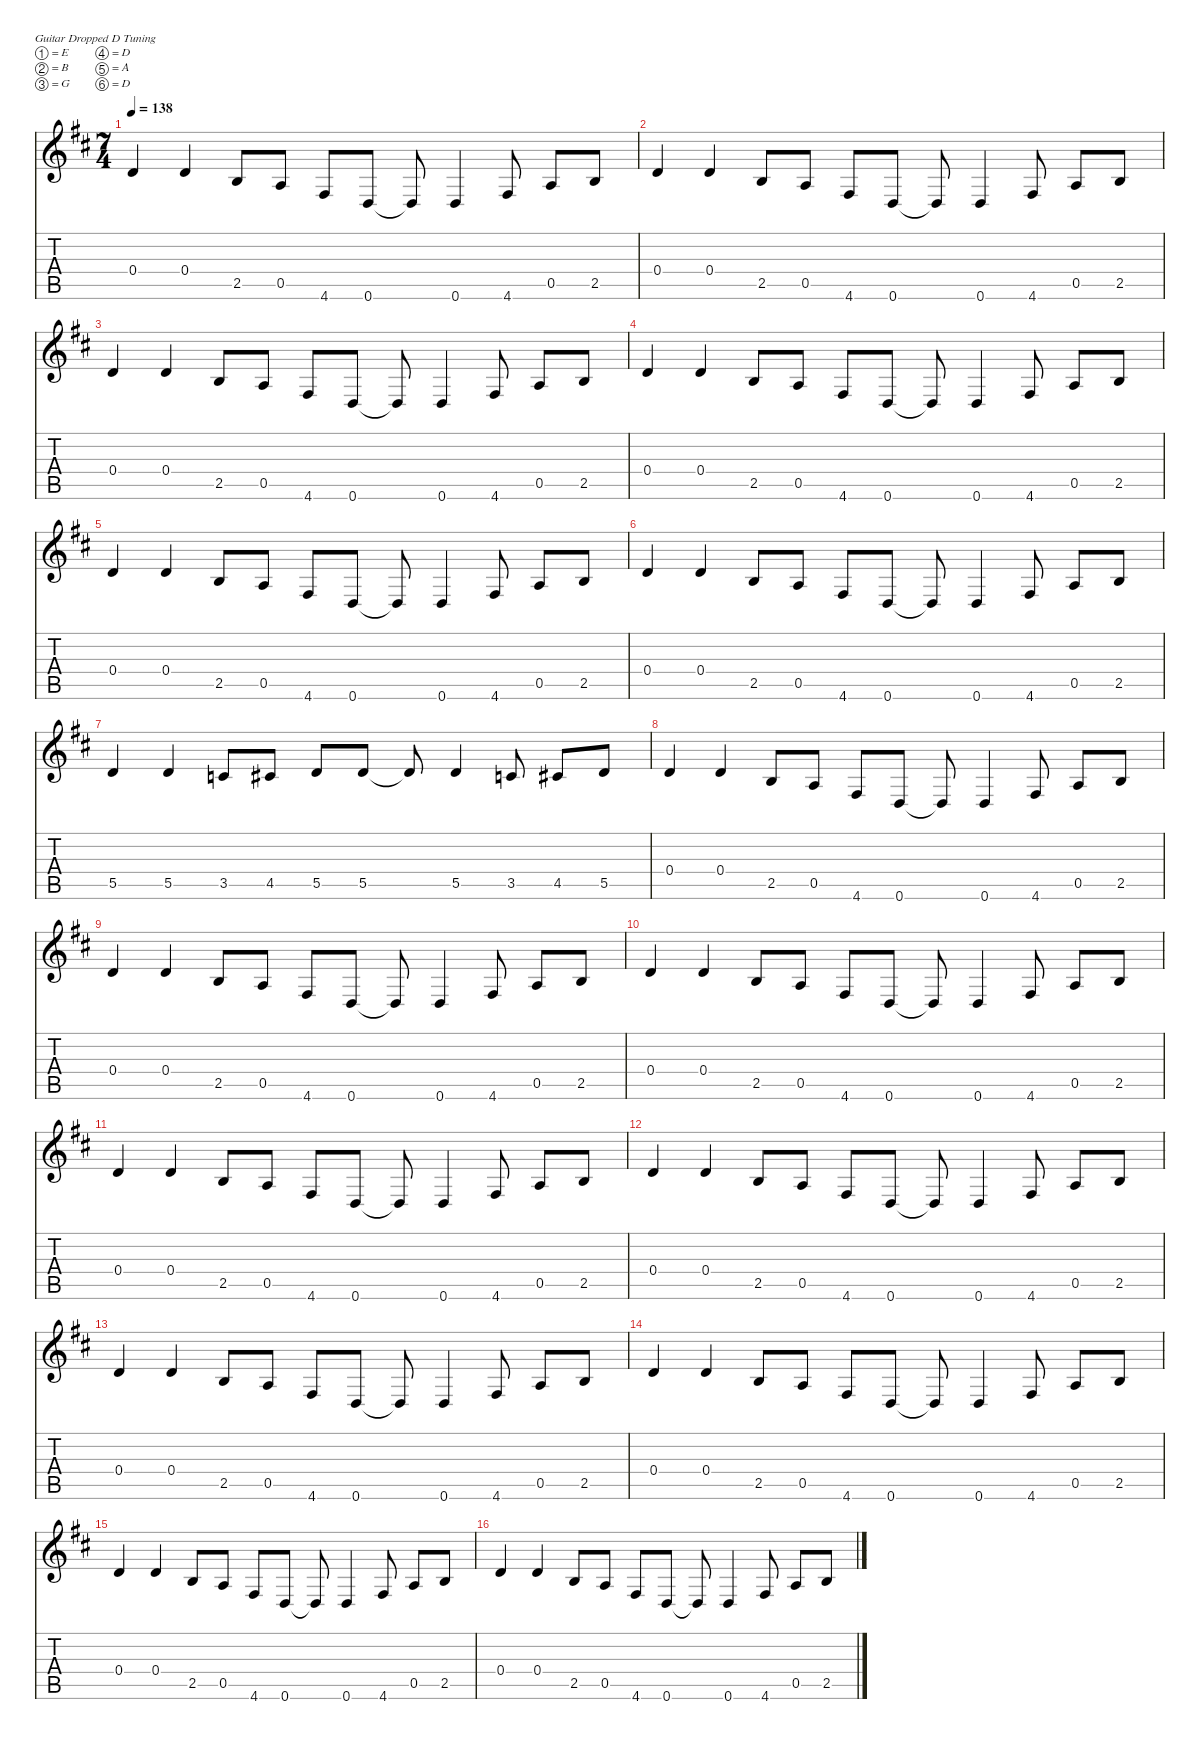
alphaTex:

\defaultSystemsLayout 4
\hideDynamics
\bracketExtendMode nobrackets
\singleTrackTrackNamePolicy hidden
\multiTrackTrackNamePolicy hidden
\firstSystemTrackNameMode fullname
\firstSystemTrackNameOrientation horizontal
\otherSystemsTrackNameOrientation horizontal
\track ("Guitar 1" "el.guit.") {instrument electricguitarclean}
\staff {score tabs}
\tuning (E4 B3 G3 D3 A2 D2)
\ts (7 4)
\tempo 138
\clef g2
\ks d
0.4{acc forcenatural}.4{dy fff beam Up} 0.4{acc forcenatural}.4{beam Up} 2.5{acc forcenatural}.8{beam Up} 0.5{acc forcenatural}.8{beam Up} 4.6{acc #}.8{beam Up} 0.6{acc forcenatural}.8{beam Up} 0.6{t acc forcenatural}.8{dy f beam Up} 0.6{acc forcenatural}.4{dy fff beam Up} 4.6{acc #}.8{beam Up} 0.5{acc forcenatural}.8{beam Up} 2.5{acc forcenatural}.8{beam Up} |
0.4{acc forcenatural}.4{beam Up} 0.4{acc forcenatural}.4{beam Up} 2.5{acc forcenatural}.8{beam Up} 0.5{acc forcenatural}.8{beam Up} 4.6{acc #}.8{beam Up} 0.6{acc forcenatural}.8{beam Up} 0.6{t acc forcenatural}.8{dy f beam Up} 0.6{acc forcenatural}.4{dy fff beam Up} 4.6{acc #}.8{beam Up} 0.5{acc forcenatural}.8{beam Up} 2.5{acc forcenatural}.8{beam Up} |
0.4{acc forcenatural}.4{beam Up} 0.4{acc forcenatural}.4{beam Up} 2.5{acc forcenatural}.8{beam Up} 0.5{acc forcenatural}.8{beam Up} 4.6{acc #}.8{beam Up} 0.6{acc forcenatural}.8{beam Up} 0.6{t acc forcenatural}.8{dy f beam Up} 0.6{acc forcenatural}.4{dy fff beam Up} 4.6{acc #}.8{beam Up} 0.5{acc forcenatural}.8{beam Up} 2.5{acc forcenatural}.8{beam Up} |
0.4{acc forcenatural}.4{beam Up} 0.4{acc forcenatural}.4{beam Up} 2.5{acc forcenatural}.8{beam Up} 0.5{acc forcenatural}.8{beam Up} 4.6{acc #}.8{beam Up} 0.6{acc forcenatural}.8{beam Up} 0.6{t acc forcenatural}.8{dy f beam Up} 0.6{acc forcenatural}.4{dy fff beam Up} 4.6{acc #}.8{beam Up} 0.5{acc forcenatural}.8{beam Up} 2.5{acc forcenatural}.8{beam Up} |
0.4{acc forcenatural}.4{beam Up} 0.4{acc forcenatural}.4{beam Up} 2.5{acc forcenatural}.8{beam Up} 0.5{acc forcenatural}.8{beam Up} 4.6{acc #}.8{beam Up} 0.6{acc forcenatural}.8{beam Up} 0.6{t acc forcenatural}.8{dy f beam Up} 0.6{acc forcenatural}.4{dy fff beam Up} 4.6{acc #}.8{beam Up} 0.5{acc forcenatural}.8{beam Up} 2.5{acc forcenatural}.8{beam Up} |
0.4{acc forcenatural}.4{beam Up} 0.4{acc forcenatural}.4{beam Up} 2.5{acc forcenatural}.8{beam Up} 0.5{acc forcenatural}.8{beam Up} 4.6{acc #}.8{beam Up} 0.6{acc forcenatural}.8{beam Up} 0.6{t acc forcenatural}.8{dy f beam Up} 0.6{acc forcenatural}.4{dy fff beam Up} 4.6{acc #}.8{beam Up} 0.5{acc forcenatural}.8{beam Up} 2.5{acc forcenatural}.8{beam Up} |
5.5{acc forcenatural}.4{beam Up} 5.5{acc forcenatural}.4{beam Up} 3.5{acc forcenatural}.8{beam Up} 4.5{acc #}.8{beam Up} 5.5{acc forcenatural}.8{beam Up} 5.5{acc forcenatural}.8{beam Up} 5.5{t acc forcenatural}.8{dy f beam Up} 5.5{acc forcenatural}.4{dy fff beam Up} 3.5{acc forcenatural}.8{beam Up} 4.5{acc #}.8{beam Up} 5.5{acc forcenatural}.8{beam Up} |
0.4{acc forcenatural}.4{beam Up} 0.4{acc forcenatural}.4{beam Up} 2.5{acc forcenatural}.8{beam Up} 0.5{acc forcenatural}.8{beam Up} 4.6{acc #}.8{beam Up} 0.6{acc forcenatural}.8{beam Up} 0.6{t acc forcenatural}.8{dy f beam Up} 0.6{acc forcenatural}.4{dy fff beam Up} 4.6{acc #}.8{beam Up} 0.5{acc forcenatural}.8{beam Up} 2.5{acc forcenatural}.8{beam Up} |
0.4{acc forcenatural}.4{beam Up} 0.4{acc forcenatural}.4{beam Up} 2.5{acc forcenatural}.8{beam Up} 0.5{acc forcenatural}.8{beam Up} 4.6{acc #}.8{beam Up} 0.6{acc forcenatural}.8{beam Up} 0.6{t acc forcenatural}.8{dy f beam Up} 0.6{acc forcenatural}.4{dy fff beam Up} 4.6{acc #}.8{beam Up} 0.5{acc forcenatural}.8{beam Up} 2.5{acc forcenatural}.8{beam Up} |
0.4{acc forcenatural}.4{beam Up} 0.4{acc forcenatural}.4{beam Up} 2.5{acc forcenatural}.8{beam Up} 0.5{acc forcenatural}.8{beam Up} 4.6{acc #}.8{beam Up} 0.6{acc forcenatural}.8{beam Up} 0.6{t acc forcenatural}.8{dy f beam Up} 0.6{acc forcenatural}.4{dy fff beam Up} 4.6{acc #}.8{beam Up} 0.5{acc forcenatural}.8{beam Up} 2.5{acc forcenatural}.8{beam Up} |
0.4{acc forcenatural}.4{beam Up} 0.4{acc forcenatural}.4{beam Up} 2.5{acc forcenatural}.8{beam Up} 0.5{acc forcenatural}.8{beam Up} 4.6{acc #}.8{beam Up} 0.6{acc forcenatural}.8{beam Up} 0.6{t acc forcenatural}.8{dy f beam Up} 0.6{acc forcenatural}.4{dy fff beam Up} 4.6{acc #}.8{beam Up} 0.5{acc forcenatural}.8{beam Up} 2.5{acc forcenatural}.8{beam Up} |
0.4{acc forcenatural}.4{beam Up} 0.4{acc forcenatural}.4{beam Up} 2.5{acc forcenatural}.8{beam Up} 0.5{acc forcenatural}.8{beam Up} 4.6{acc #}.8{beam Up} 0.6{acc forcenatural}.8{beam Up} 0.6{t acc forcenatural}.8{dy f beam Up} 0.6{acc forcenatural}.4{dy fff beam Up} 4.6{acc #}.8{beam Up} 0.5{acc forcenatural}.8{beam Up} 2.5{acc forcenatural}.8{beam Up} |
0.4{acc forcenatural}.4{beam Up} 0.4{acc forcenatural}.4{beam Up} 2.5{acc forcenatural}.8{beam Up} 0.5{acc forcenatural}.8{beam Up} 4.6{acc #}.8{beam Up} 0.6{acc forcenatural}.8{beam Up} 0.6{t acc forcenatural}.8{dy f beam Up} 0.6{acc forcenatural}.4{dy fff beam Up} 4.6{acc #}.8{beam Up} 0.5{acc forcenatural}.8{beam Up} 2.5{acc forcenatural}.8{beam Up} |
0.4{acc forcenatural}.4{beam Up} 0.4{acc forcenatural}.4{beam Up} 2.5{acc forcenatural}.8{beam Up} 0.5{acc forcenatural}.8{beam Up} 4.6{acc #}.8{beam Up} 0.6{acc forcenatural}.8{beam Up} 0.6{t acc forcenatural}.8{dy f beam Up} 0.6{acc forcenatural}.4{dy fff beam Up} 4.6{acc #}.8{beam Up} 0.5{acc forcenatural}.8{beam Up} 2.5{acc forcenatural}.8{beam Up} |
0.4{acc forcenatural}.4{beam Up} 0.4{acc forcenatural}.4{beam Up} 2.5{acc forcenatural}.8{beam Up} 0.5{acc forcenatural}.8{beam Up} 4.6{acc #}.8{beam Up} 0.6{acc forcenatural}.8{beam Up} 0.6{t acc forcenatural}.8{dy f beam Up} 0.6{acc forcenatural}.4{dy fff beam Up} 4.6{acc #}.8{beam Up} 0.5{acc forcenatural}.8{beam Up} 2.5{acc forcenatural}.8{beam Up} |
0.4{acc forcenatural}.4{beam Up} 0.4{acc forcenatural}.4{beam Up} 2.5{acc forcenatural}.8{beam Up} 0.5{acc forcenatural}.8{beam Up} 4.6{acc #}.8{beam Up} 0.6{acc forcenatural}.8{beam Up} 0.6{t acc forcenatural}.8{dy f beam Up} 0.6{acc forcenatural}.4{dy fff beam Up} 4.6{acc #}.8{beam Up} 0.5{acc forcenatural}.8{beam Up} 2.5{acc forcenatural}.8{beam Up}
